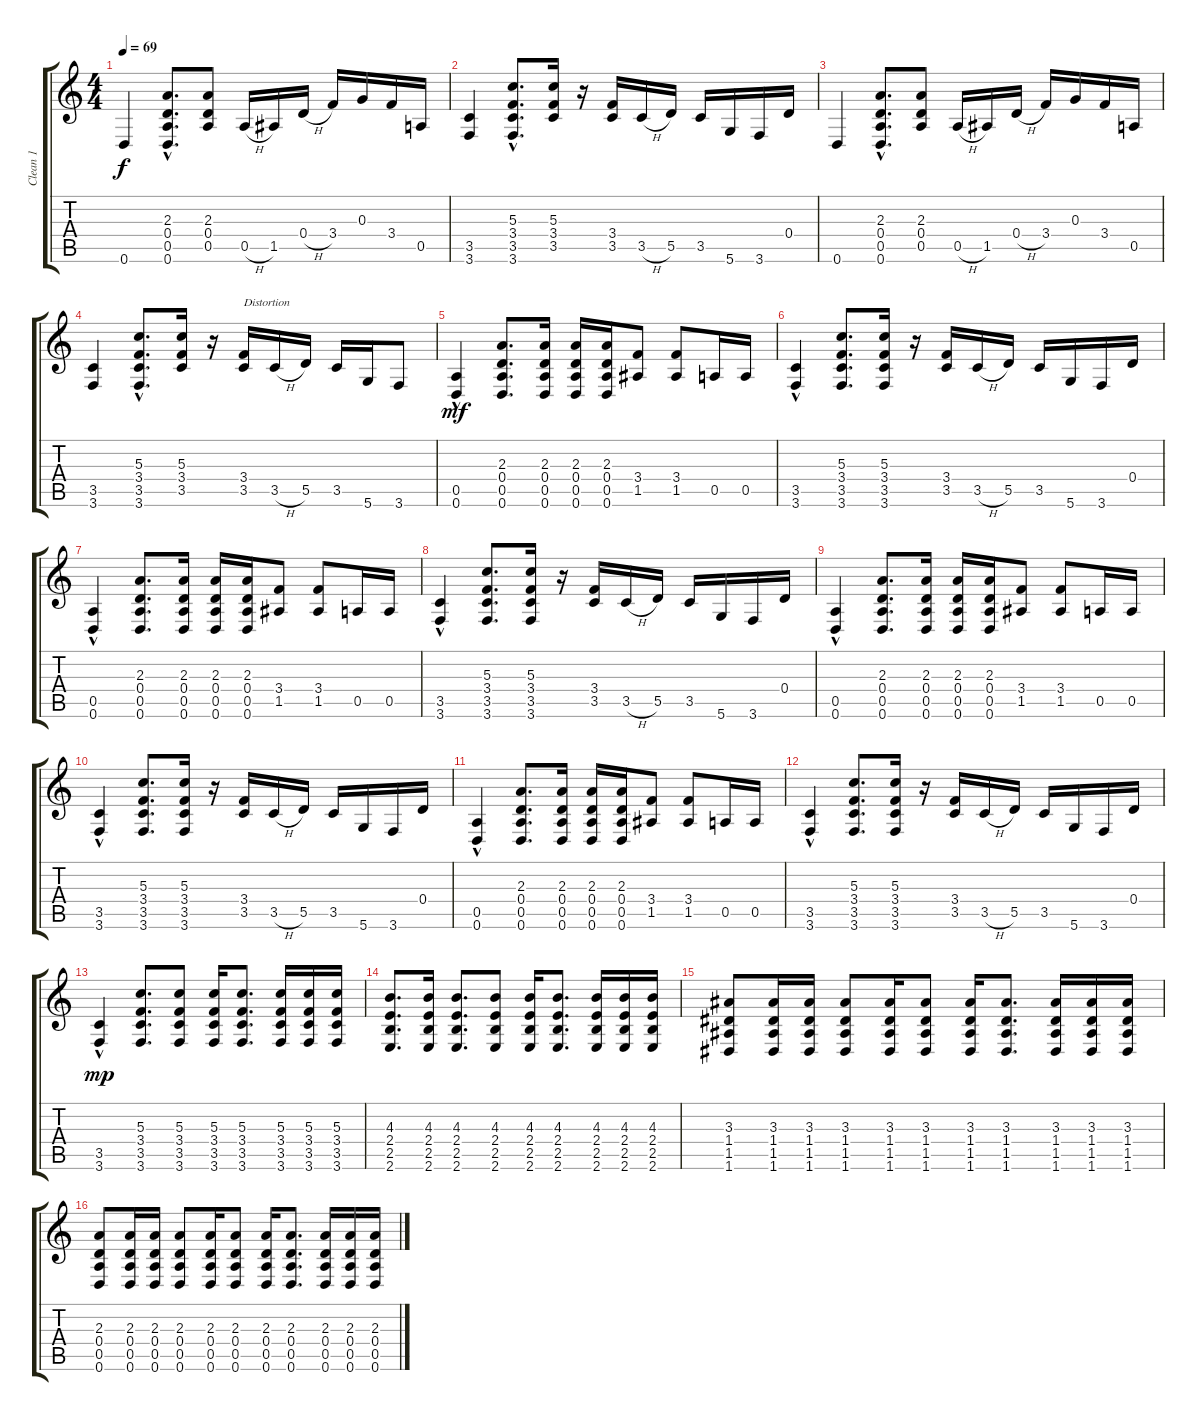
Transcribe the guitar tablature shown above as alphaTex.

\track ("Clean 1" "Clean 1") {instrument electricguitarclean}
\staff {score tabs}
\tuning (E4 B3 G3 D3 A2 D2) {hide}
\ts (4 4)
\tempo 69
\clef g2
\ks c
0.6.4{dy f} (2.3{hac} 0.4{hac} 0.5{hac} 0.6{hac}).8{d} (2.3 0.4 0.5).8 0.5{h}.16 1.5.16 0.4{h}.16 3.4.16 0.3.16 3.4.16 0.5.16 |
(3.5 3.6).4 (5.3{hac} 3.4{hac} 3.5{hac} 3.6{hac}).8{d} (5.3 3.4 3.5).16 r.16 (3.4 3.5).16 3.5{h}.16 5.5.16 3.5.16 5.6.16 3.6.16 0.4.16 |
0.6.4 (2.3{hac} 0.4{hac} 0.5{hac} 0.6{hac}).8{d} (2.3 0.4 0.5).8 0.5{h}.16 1.5.16 0.4{h}.16 3.4.16 0.3.16 3.4.16 0.5.16 |
(3.5 3.6).4 (5.3{hac} 3.4{hac} 3.5{hac} 3.6{hac}).8{d} (5.3 3.4 3.5).16 r.16 (3.4 3.5).16{txt "Distortion" instrument distortionguitar} 3.5{h}.16 5.5.16 3.5.16 5.6.16 3.6.8 |
(0.5{hac} 0.6{hac}).4{dy mf} (2.3 0.4 0.5 0.6).8{d} (2.3 0.4 0.5 0.6).16 (2.3 0.4 0.5 0.6).16 (2.3 0.4 0.5 0.6).16 (3.4 1.5).8 (3.4 1.5).8 0.5.16 0.5.16 |
(3.5{hac} 3.6{hac}).4 (5.3 3.4 3.5 3.6).8{d} (5.3 3.4 3.5 3.6).16 r.16 (3.4 3.5).16 3.5{h}.16 5.5.16 3.5.16 5.6.16 3.6.16 0.4.16 |
(0.5{hac} 0.6{hac}).4 (2.3 0.4 0.5 0.6).8{d} (2.3 0.4 0.5 0.6).16 (2.3 0.4 0.5 0.6).16 (2.3 0.4 0.5 0.6).16 (3.4 1.5).8 (3.4 1.5).8 0.5.16 0.5.16 |
(3.5{hac} 3.6{hac}).4 (5.3 3.4 3.5 3.6).8{d} (5.3 3.4 3.5 3.6).16 r.16 (3.4 3.5).16 3.5{h}.16 5.5.16 3.5.16 5.6.16 3.6.16 0.4.16 |
(0.5{hac} 0.6{hac}).4 (2.3 0.4 0.5 0.6).8{d} (2.3 0.4 0.5 0.6).16 (2.3 0.4 0.5 0.6).16 (2.3 0.4 0.5 0.6).16 (3.4 1.5).8 (3.4 1.5).8 0.5.16 0.5.16 |
(3.5{hac} 3.6{hac}).4 (5.3 3.4 3.5 3.6).8{d} (5.3 3.4 3.5 3.6).16 r.16 (3.4 3.5).16 3.5{h}.16 5.5.16 3.5.16 5.6.16 3.6.16 0.4.16 |
(0.5{hac} 0.6{hac}).4 (2.3 0.4 0.5 0.6).8{d} (2.3 0.4 0.5 0.6).16 (2.3 0.4 0.5 0.6).16 (2.3 0.4 0.5 0.6).16 (3.4 1.5).8 (3.4 1.5).8 0.5.16 0.5.16 |
(3.5{hac} 3.6{hac}).4 (5.3 3.4 3.5 3.6).8{d} (5.3 3.4 3.5 3.6).16 r.16 (3.4 3.5).16 3.5{h}.16 5.5.16 3.5.16 5.6.16 3.6.16 0.4.16 |
(3.5{hac} 3.6{hac}).4{dy mp} (5.3 3.4 3.5 3.6).8{d} (5.3 3.4 3.5 3.6).8 (5.3 3.4 3.5 3.6).16 (5.3 3.4 3.5 3.6).8{d} (5.3 3.4 3.5 3.6).16 (5.3 3.4 3.5 3.6).16 (5.3 3.4 3.5 3.6).16 |
(4.3 2.4 2.5 2.6).8{d} (4.3 2.4 2.5 2.6).16 (4.3 2.4 2.5 2.6).8{d} (4.3 2.4 2.5 2.6).8 (4.3 2.4 2.5 2.6).16 (4.3 2.4 2.5 2.6).8{d} (4.3 2.4 2.5 2.6).16 (4.3 2.4 2.5 2.6).16 (4.3 2.4 2.5 2.6).16 |
(3.3 1.4 1.5 1.6).8 (3.3 1.4 1.5 1.6).16 (3.3 1.4 1.5 1.6).16 (3.3 1.4 1.5 1.6).8 (3.3 1.4 1.5 1.6).16 (3.3 1.4 1.5 1.6).8 (3.3 1.4 1.5 1.6).16 (3.3 1.4 1.5 1.6).8{d} (3.3 1.4 1.5 1.6).16 (3.3 1.4 1.5 1.6).16 (3.3 1.4 1.5 1.6).16 |
(2.3 0.4 0.5 0.6).8 (2.3 0.4 0.5 0.6).16 (2.3 0.4 0.5 0.6).16 (2.3 0.4 0.5 0.6).8 (2.3 0.4 0.5 0.6).16 (2.3 0.4 0.5 0.6).8 (2.3 0.4 0.5 0.6).16 (2.3 0.4 0.5 0.6).8{d} (2.3 0.4 0.5 0.6).16 (2.3 0.4 0.5 0.6).16 (2.3 0.4 0.5 0.6).16
